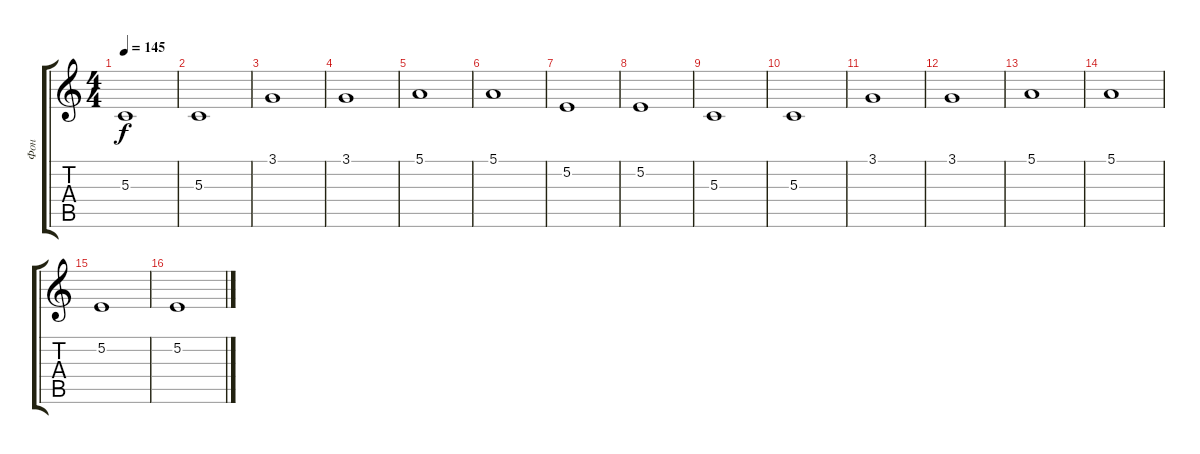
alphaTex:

\track ("Фон" "Фон") {instrument pad2warm}
\staff {score tabs}
\tuning (E4 B3 G3 D3 A2 E2) {hide}
\ts (4 4)
\tempo 145
\clef g2
\ks c
5.3.1{dy f} |
5.3.1 |
3.1.1 |
3.1.1 |
5.1.1 |
5.1.1 |
5.2.1 |
5.2.1 |
5.3.1 |
5.3.1 |
3.1.1 |
3.1.1 |
5.1.1 |
5.1.1 |
5.2.1 |
5.2.1
